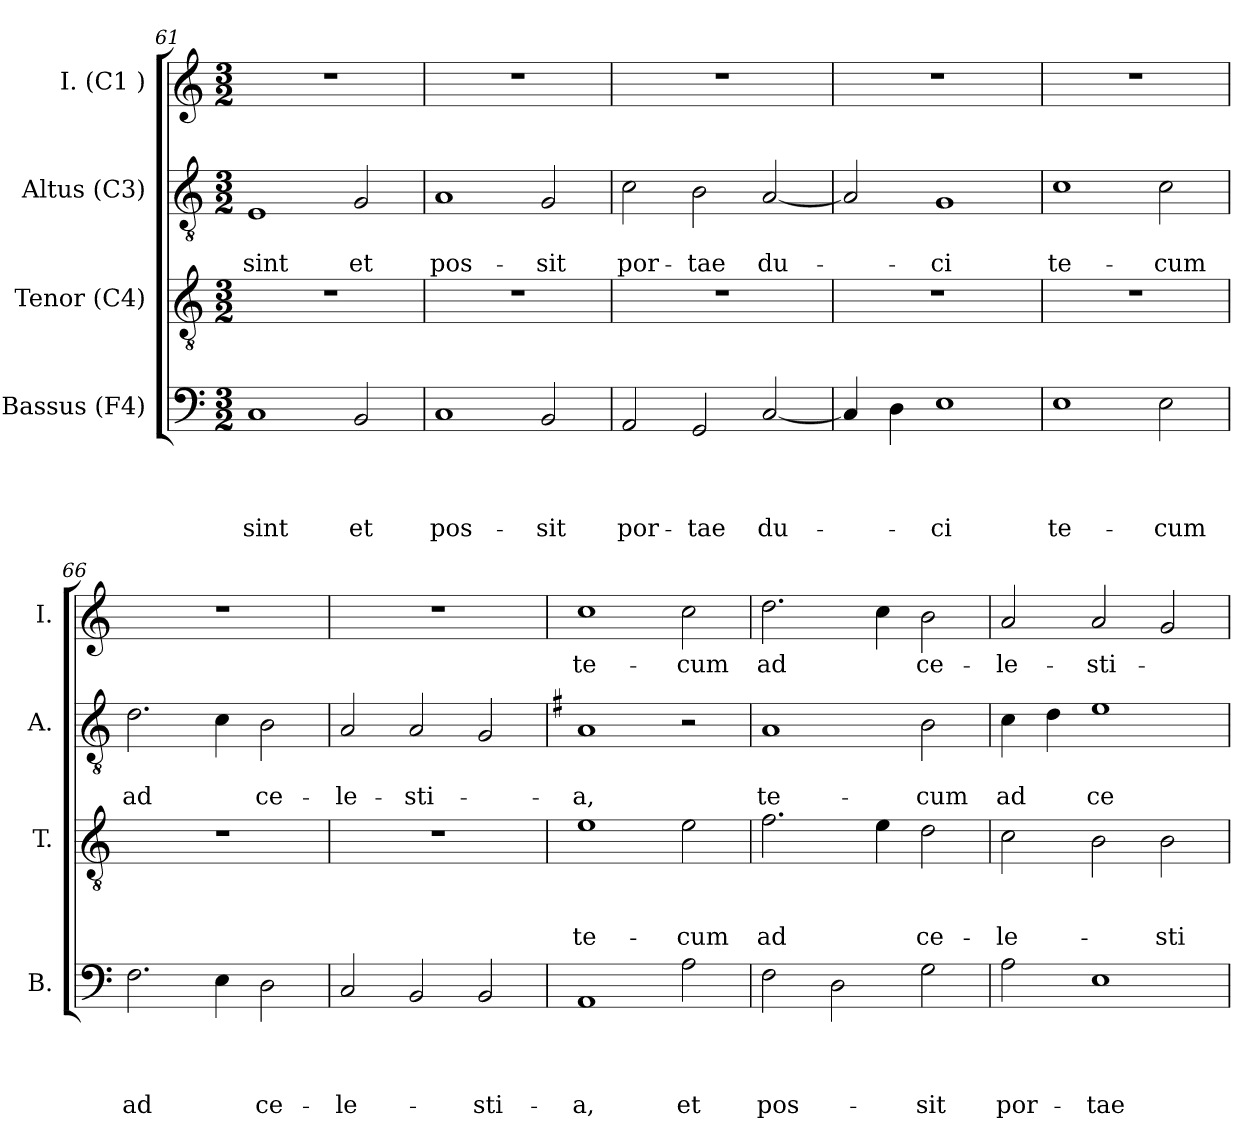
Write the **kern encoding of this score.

**kern	**text	**text	**text	**text	**kern	**text	**text	**text	**kern	**text	**text	**kern	**text
*part4	*part4	*part4	*part4	*part4	*part3	*part3	*part3	*part3	*part2	*part2	*part2	*part1	*part1
*staff4	*staff4	*staff4	*staff4	*staff4	*staff3	*staff3	*staff3	*staff3	*staff2	*staff2	*staff2	*staff1	*staff1
*I"Bassus (F4)	*	*	*	*	*I"Tenor (C4)	*	*	*	*I"Altus (C3)	*	*	*I"I. (C1 )	*
*I'B.	*	*	*	*	*I'T.	*	*	*	*I'A.	*	*	*I'I.	*
!!LO:LB:g=z
*clefF4	*	*	*	*	*clefGv2	*	*	*	*clefGv2	*	*	*clefG2	*
*k[]	*	*	*	*	*k[]	*	*	*	*k[]	*	*	*k[]	*
*C:	*	*	*	*	*C:	*	*	*	*C:	*	*	*C:	*
*M3/2	*	*	*	*	*M3/2	*	*	*	*M3/2	*	*	*M3/2	*
=61	=61	=61	=61	=61	=61	=61	=61	=61	=61	=61	=61	=61	=61
!	!	!	!	!LO:LY:b	!LO:N:vis=1	!	!	!	!	!	!LO:LY:b	!LO:N:vis=1	!
1C	.	.	.	sint	1.r	.	.	.	1E	.	sint	1.r	.
!	!	!	!	!LO:LY:b	!	!	!	!	!	!	!LO:LY:b	!	!
2BB/	.	.	.	et	.	.	.	.	2G/	.	et	.	.
=62	=62	=62	=62	=62	=62	=62	=62	=62	=62	=62	=62	=62	=62
!	!	!	!	!LO:LY:b	!LO:N:vis=1	!	!	!	!	!	!LO:LY:b	!LO:N:vis=1	!
1C	.	.	.	pos-	1.r	.	.	.	1A	.	pos-	1.r	.
!	!	!	!	!LO:LY:b	!	!	!	!	!	!	!LO:LY:b	!	!
2BB/	.	.	.	-sit	.	.	.	.	2G/	.	-sit	.	.
=63	=63	=63	=63	=63	=63	=63	=63	=63	=63	=63	=63	=63	=63
!	!	!	!	!LO:LY:b	!LO:N:vis=1	!	!	!	!	!	!LO:LY:b	!LO:N:vis=1	!
2AA/	.	.	.	por-	1.r	.	.	.	2c\	.	por-	1.r	.
!	!	!	!	!LO:LY:b	!	!	!	!	!	!	!LO:LY:b	!	!
2GG/	.	.	.	-tae	.	.	.	.	2B\	.	-tae	.	.
!	!	!	!	!LO:LY:b	!	!	!	!	!	!	!LO:LY:b	!	!
[<2C/	.	.	.	du-	.	.	.	.	[<2A/	.	du-	.	.
=64	=64	=64	=64	=64	=64	=64	=64	=64	=64	=64	=64	=64	=64
!	!	!	!	!	!LO:N:vis=1	!	!	!	!	!	!	!LO:N:vis=1	!
4C/]	.	.	.	.	1.r	.	.	.	2A/]	.	.	1.r	.
4D\	.	.	.	.	.	.	.	.	.	.	.	.	.
!	!	!	!	!LO:LY:b	!	!	!	!	!	!	!LO:LY:b	!	!
1E	.	.	.	-ci	.	.	.	.	1G	.	-ci	.	.
=65	=65	=65	=65	=65	=65	=65	=65	=65	=65	=65	=65	=65	=65
!	!	!	!	!LO:LY:b	!LO:N:vis=1	!	!	!	!	!	!LO:LY:b	!LO:N:vis=1	!
1E	.	.	.	te-	1.r	.	.	.	1c	.	te-	1.r	.
!	!	!	!	!LO:LY:b	!	!	!	!	!	!	!LO:LY:b	!	!
2E\	.	.	.	-cum	.	.	.	.	2c\	.	-cum	.	.
=66	=66	=66	=66	=66	=66	=66	=66	=66	=66	=66	=66	=66	=66
!	!	!	!	!LO:LY:b	!LO:N:vis=1	!	!	!	!	!	!LO:LY:b	!LO:N:vis=1	!
2.F\	.	.	.	ad	1.r	.	.	.	2.d\	.	ad	1.r	.
4E\	.	.	.	.	.	.	.	.	4c\	.	.	.	.
!	!	!	!	!LO:LY:b	!	!	!	!	!	!	!LO:LY:b	!	!
2D\	.	.	.	ce-	.	.	.	.	2B\	.	ce-	.	.
=67	=67	=67	=67	=67	=67	=67	=67	=67	=67	=67	=67	=67	=67
!	!	!	!	!LO:LY:b	!LO:N:vis=1	!	!	!	!	!	!LO:LY:b	!LO:N:vis=1	!
2C/	.	.	.	-le-	1.r	.	.	.	2A/	.	-le-	1.r	.
!	!	!	!	!	!	!	!	!	!	!	!LO:LY:b	!	!
2BB/	.	.	.	.	.	.	.	.	2A/	.	-sti-	.	.
!	!	!	!	!LO:LY:b	!	!	!	!	!	!	!	!	!
2BB/	.	.	.	-sti-	.	.	.	.	2G/	.	.	.	.
=68	=68	=68	=68	=68	=68	=68	=68	=68	=68	=68	=68	=68	=68
*	*	*	*	*	*	*	*	*	*k[f#]	*	*	*	*
*	*	*	*	*	*	*	*	*	*G:	*	*	*	*
!	!	!	!	!LO:LY:b	!	!	!	!LO:LY:b	!	!	!LO:LY:b	!	!LO:LY:b
1AA	.	.	.	-a,	1e	.	.	te-	1A	.	-a,	1cc	te-
!	!	!	!	!LO:LY:b	!	!	!	!LO:LY:b	!	!	!	!	!LO:LY:b
2A\	.	.	.	et	2e\	.	.	-cum	2r	.	.	2cc\	-cum
!!LO:LB:g=z
=69	=69	=69	=69	=69	=69	=69	=69	=69	=69	=69	=69	=69	=69
*	*	*	*	*	*	*	*	*	*k[]	*	*	*	*
*	*	*	*	*	*	*	*	*	*C:	*	*	*	*
!	!	!	!	!LO:LY:b	!	!	!	!LO:LY:b	!	!	!LO:LY:b	!	!LO:LY:b
2F\	.	.	.	pos-	2.f\	.	.	ad	1A	.	te-	2.dd\	ad
2D\	.	.	.	.	.	.	.	.	.	.	.	.	.
.	.	.	.	.	4e\	.	.	.	.	.	.	4cc\	.
!	!	!	!	!LO:LY:b	!	!	!	!LO:LY:b	!	!	!LO:LY:b	!	!LO:LY:b
2G\	.	.	.	-sit	2d\	.	.	ce-	2B\	.	-cum	2b\	ce-
=70	=70	=70	=70	=70	=70	=70	=70	=70	=70	=70	=70	=70	=70
!	!	!	!	!LO:LY:b	!	!	!	!LO:LY:b	!	!	!LO:LY:b	!	!LO:LY:b
2A\	.	.	.	por-	2c\	.	.	-le-	4c\	.	ad	2a/	-le-
.	.	.	.	.	.	.	.	.	4d\	.	.	.	.
!	!	!	!	!LO:LY:b	!	!	!	!	!	!	!LO:LY:b	!	!LO:LY:b
1E	.	.	.	-tae	2B\	.	.	.	1e	.	ce-	2a/	-sti-
!	!	!	!	!	!	!	!	!LO:LY:b	!	!	!	!	!
.	.	.	.	.	2B\	.	.	-sti-	.	.	.	2g/	.
=	=	=	=	=	=	=	=	=	=	=	=	=	=
*-	*-	*-	*-	*-	*-	*-	*-	*-	*-	*-	*-	*-	*-
